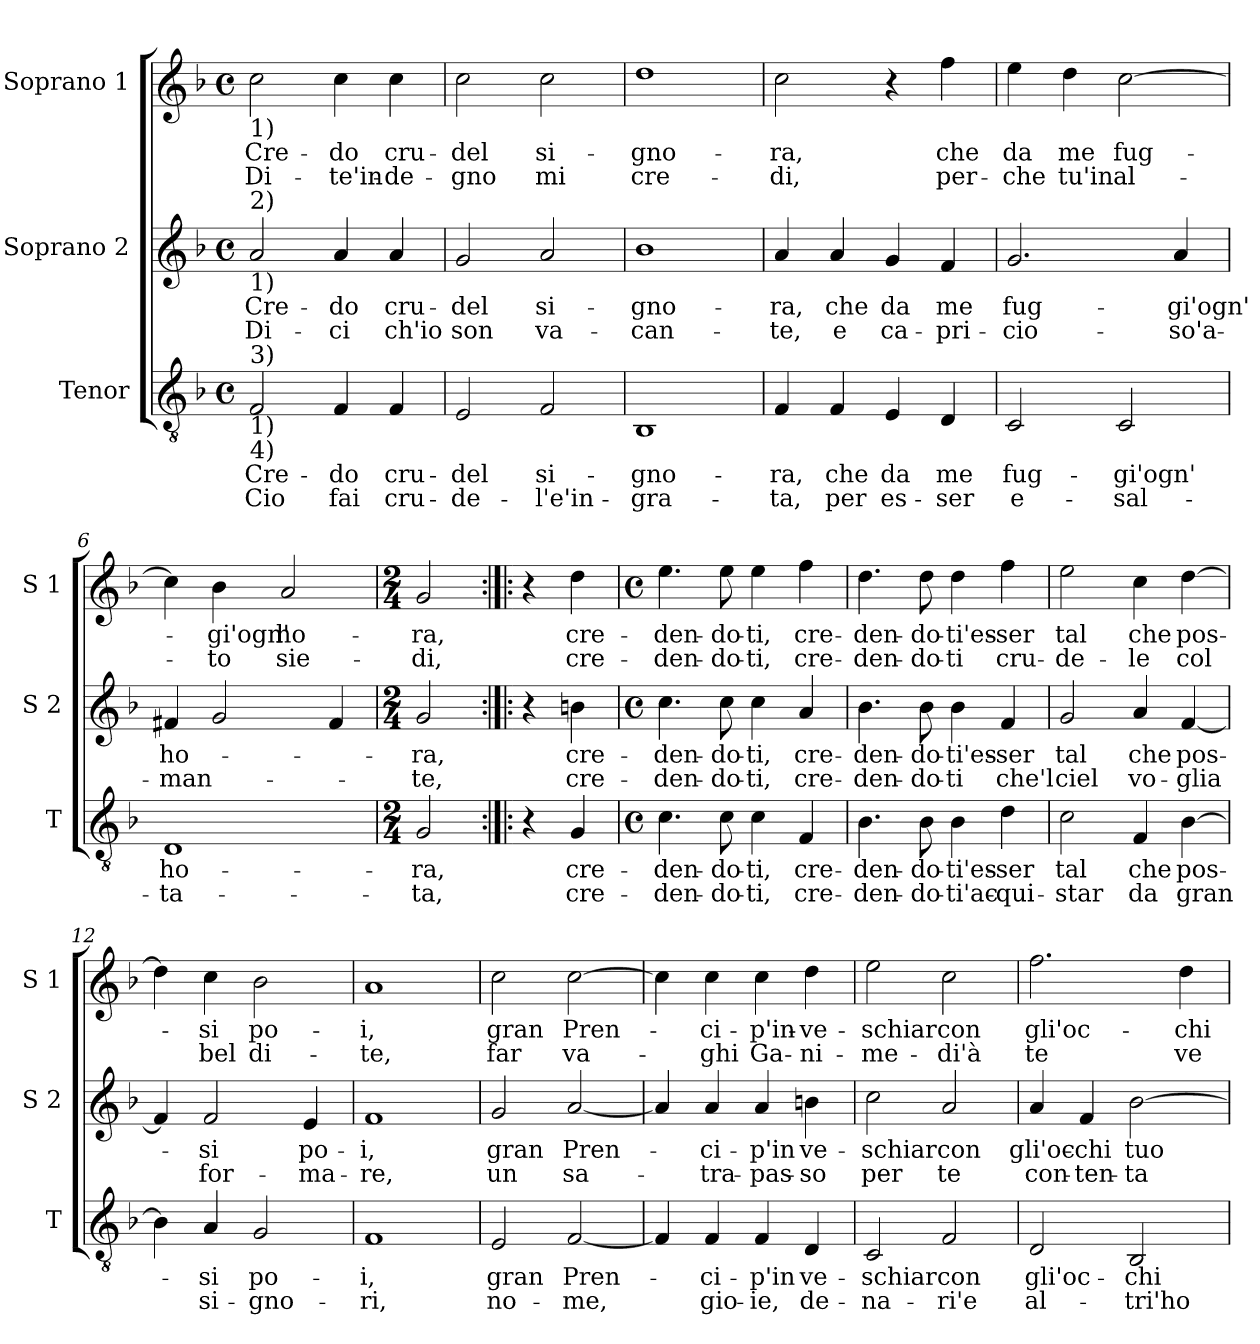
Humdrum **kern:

**kern	**text	**text	**kern	**text	**text	**kern	**text	**text
*part3	*part3	*part3	*part2	*part2	*part2	*part1	*part1	*part1
*staff3	*staff3	*staff3	*staff2	*staff2	*staff2	*staff1	*staff1	*staff1
*I"Tenor	*	*	*I"Soprano 2	*	*	*I"Soprano 1	*	*
*I'T	*	*	*I'S 2	*	*	*I'S 1	*	*
*clefGv2	*	*	*clefG2	*	*	*clefG2	*	*
*k[b-]	*	*	*k[b-]	*	*	*k[b-]	*	*
*F:	*	*	*F:	*	*	*F:	*	*
*M4/4	*	*	*M4/4	*	*	*M4/4	*	*
*met(c)	*	*	*met(c)	*	*	*met(c)	*	*
=1	=1	=1	=1	=1	=1	=1	=1	=1
!	!	!	!	!	!	!LO:TX:b:t=1)	!	!
!	!	!	!LO:TX:a:t=2)	!	!	!	!	!
!	!	!	!LO:TX:b:t=1)	!	!	!	!	!
!LO:TX:a:t=3)	!	!	!	!	!	!	!	!
!LO:TX:b:t=1)	!	!	!	!	!	!	!	!
!LO:TX:b:t=4)	!	!	!	!	!	!	!	!
!	!LO:LY:b	!LO:LY:b	!	!LO:LY:b	!LO:LY:b	!	!LO:LY:b	!LO:LY:b
2F/	Cre-	Cio	2a/	Cre-	Di-	2cc\	Cre-	Di-
!	!LO:LY:b	!LO:LY:b	!	!LO:LY:b	!LO:LY:b	!	!LO:LY:b	!LO:LY:b
4F/	-do	fai	4a/	-do	-ci	4cc\	-do	-te'in-
!	!LO:LY:b	!LO:LY:b	!	!LO:LY:b	!LO:LY:b	!	!LO:LY:b	!LO:LY:b
4F/	cru-	cru-	4a/	cru-	ch'io	4cc\	cru-	-de-
=2	=2	=2	=2	=2	=2	=2	=2	=2
!	!LO:LY:b	!LO:LY:b	!	!LO:LY:b	!LO:LY:b	!	!LO:LY:b	!LO:LY:b
2E/	-del	-de-	2g/	-del	son	2cc\	-del	-gno
!	!LO:LY:b	!LO:LY:b	!	!LO:LY:b	!LO:LY:b	!	!LO:LY:b	!LO:LY:b
2F/	si-	-l'e'in-	2a/	si-	va-	2cc\	si-	mi
=3	=3	=3	=3	=3	=3	=3	=3	=3
!	!LO:LY:b	!LO:LY:b	!	!LO:LY:b	!LO:LY:b	!	!LO:LY:b	!LO:LY:b
1BB-	-gno-	-gra-	1b-	-gno-	-can-	1dd	-gno-	cre-
=4	=4	=4	=4	=4	=4	=4	=4	=4
!	!LO:LY:b	!LO:LY:b	!	!LO:LY:b	!LO:LY:b	!	!LO:LY:b	!LO:LY:b
4F/	-ra,	-ta,	4a/	-ra,	-te,	2cc\	-ra,	-di,
!	!LO:LY:b	!LO:LY:b	!	!LO:LY:b	!LO:LY:b	!	!	!
4F/	che	per	4a/	che	e	.	.	.
!	!LO:LY:b	!LO:LY:b	!	!LO:LY:b	!LO:LY:b	!	!	!
4E/	da	es-	4g/	da	ca-	4r	.	.
!	!LO:LY:b	!LO:LY:b	!	!LO:LY:b	!LO:LY:b	!	!LO:LY:b	!LO:LY:b
4D/	me	-ser	4f/	me	-pri-	4ff\	che	per-
=5	=5	=5	=5	=5	=5	=5	=5	=5
!	!LO:LY:b	!LO:LY:b	!	!LO:LY:b	!LO:LY:b	!	!LO:LY:b	!LO:LY:b
2C/	fug-	e-	2.g/	fug-	-cio-	4ee\	da	-che
!	!	!	!	!	!	!	!LO:LY:b	!LO:LY:b
.	.	.	.	.	.	4dd\	me	tu'in
!	!LO:LY:b	!LO:LY:b	!	!	!	!	!LO:LY:b	!LO:LY:b
2C/	-gi'ogn'	-sal-	.	.	.	[2cc\	fug-	al-
!	!	!	!	!LO:LY:b	!LO:LY:b	!	!	!
.	.	.	4a/	-gi'ogn'	-so'a-	.	.	.
!!LO:LB:g=z
=6	=6	=6	=6	=6	=6	=6	=6	=6
!	!LO:LY:b	!LO:LY:b	!	!LO:LY:b	!LO:LY:b	!	!	!
1D	ho-	-ta-	4f#X/	ho-	-man-	4cc\]	.	.
!	!	!	!	!	!	!	!LO:LY:b	!LO:LY:b
.	.	.	2g/	.	.	4b-\	-gi'ogn'	-to
!	!	!	!	!	!	!	!LO:LY:b	!LO:LY:b
.	.	.	.	.	.	2a/	ho-	sie-
.	.	.	4f#/	.	.	.	.	.
=7	=7	=7	=7	=7	=7	=7	=7	=7
*M2/4	*	*	*M2/4	*	*	*M2/4	*	*
!	!LO:LY:b	!LO:LY:b	!	!LO:LY:b	!LO:LY:b	!	!LO:LY:b	!LO:LY:b
2G/	-ra,	-ta,	2g/	-ra,	-te,	2g/	-ra,	-di,
=8:|!|:	=8:|!|:	=8:|!|:	=8:|!|:	=8:|!|:	=8:|!|:	=8:|!|:	=8:|!|:	=8:|!|:
4r	.	.	4r	.	.	4r	.	.
!	!LO:LY:b	!LO:LY:b	!	!LO:LY:b	!LO:LY:b	!	!LO:LY:b	!LO:LY:b
4G/	cre-	cre-	4bn\	cre-	cre-	4dd\	cre-	cre-
=9	=9	=9	=9	=9	=9	=9	=9	=9
*M4/4	*	*	*M4/4	*	*	*M4/4	*	*
*met(c)	*	*	*met(c)	*	*	*met(c)	*	*
!	!LO:LY:b	!LO:LY:b	!	!LO:LY:b	!LO:LY:b	!	!LO:LY:b	!LO:LY:b
4.c\	-den-	-den-	4.cc\	-den-	-den-	4.ee\	-den-	-den-
!	!LO:LY:b	!LO:LY:b	!	!LO:LY:b	!LO:LY:b	!	!LO:LY:b	!LO:LY:b
8c\	-do-	-do-	8cc\	-do-	-do-	8ee\	-do-	-do-
!	!LO:LY:b	!LO:LY:b	!	!LO:LY:b	!LO:LY:b	!	!LO:LY:b	!LO:LY:b
4c\	-ti,	-ti,	4cc\	-ti,	-ti,	4ee\	-ti,	-ti,
!	!LO:LY:b	!LO:LY:b	!	!LO:LY:b	!LO:LY:b	!	!LO:LY:b	!LO:LY:b
4F/	cre-	cre-	4a/	cre-	cre-	4ff\	cre-	cre-
=10	=10	=10	=10	=10	=10	=10	=10	=10
!	!LO:LY:b	!LO:LY:b	!	!LO:LY:b	!LO:LY:b	!	!LO:LY:b	!LO:LY:b
4.B-\	-den-	-den-	4.b-\	-den-	-den-	4.dd\	-den-	-den-
!	!LO:LY:b	!LO:LY:b	!	!LO:LY:b	!LO:LY:b	!	!LO:LY:b	!LO:LY:b
8B-\	-do-	-do-	8b-\	-do-	-do-	8dd\	-do-	-do-
!	!LO:LY:b	!LO:LY:b	!	!LO:LY:b	!LO:LY:b	!	!LO:LY:b	!LO:LY:b
4B-\	-ti'es-	-ti'ac-	4b-\	-ti'es-	-ti	4dd\	-ti'es-	-ti
!	!LO:LY:b	!LO:LY:b	!	!LO:LY:b	!LO:LY:b	!	!LO:LY:b	!LO:LY:b
4d\	-ser	-qui-	4f/	-ser	che'l	4ff\	-ser	cru-
!!LO:PB:g=z
=11	=11	=11	=11	=11	=11	=11	=11	=11
!	!LO:LY:b	!LO:LY:b	!	!LO:LY:b	!LO:LY:b	!	!LO:LY:b	!LO:LY:b
2c\	tal	-star	2g/	tal	ciel	2ee\	tal	-de-
!	!LO:LY:b	!LO:LY:b	!	!LO:LY:b	!LO:LY:b	!	!LO:LY:b	!LO:LY:b
4F/	che	da	4a/	che	vo-	4cc\	che	-le
!	!LO:LY:b	!LO:LY:b	!	!LO:LY:b	!LO:LY:b	!	!LO:LY:b	!LO:LY:b
[4B-\	pos-	gran	[4f/	pos-	-glia	[4dd\	pos-	col
=12	=12	=12	=12	=12	=12	=12	=12	=12
4B-\]	.	.	4f/]	.	.	4dd\]	.	.
!	!LO:LY:b	!LO:LY:b	!	!LO:LY:b	!LO:LY:b	!	!LO:LY:b	!LO:LY:b
4A/	-si	si-	2f/	-si	for-	4cc\	-si	bel
!	!LO:LY:b	!LO:LY:b	!	!	!	!	!LO:LY:b	!LO:LY:b
2G/	po-	-gno-	.	.	.	2b-\	po-	di-
!	!	!	!	!LO:LY:b	!LO:LY:b	!	!	!
.	.	.	4e/	po-	-ma-	.	.	.
=13	=13	=13	=13	=13	=13	=13	=13	=13
!	!LO:LY:b	!LO:LY:b	!	!LO:LY:b	!LO:LY:b	!	!LO:LY:b	!LO:LY:b
1F	-i,	-ri,	1f	-i,	-re,	1a	-i,	-te,
=14	=14	=14	=14	=14	=14	=14	=14	=14
!	!LO:LY:b	!LO:LY:b	!	!LO:LY:b	!LO:LY:b	!	!LO:LY:b	!LO:LY:b
2E/	gran	no-	2g/	gran	un	2cc\	gran	far
!	!LO:LY:b	!LO:LY:b	!	!LO:LY:b	!LO:LY:b	!	!LO:LY:b	!LO:LY:b
[2F/	Pren-	-me,	[2a/	Pren-	sa-	[2cc\	Pren-	va-
=15	=15	=15	=15	=15	=15	=15	=15	=15
4F/]	.	.	4a/]	.	.	4cc\]	.	.
!	!LO:LY:b	!LO:LY:b	!	!LO:LY:b	!LO:LY:b	!	!LO:LY:b	!LO:LY:b
4F/	-ci-	gio-	4a/	-ci-	-tra-	4cc\	-ci-	-ghi
!	!LO:LY:b	!LO:LY:b	!	!LO:LY:b	!LO:LY:b	!	!LO:LY:b	!LO:LY:b
4F/	-p'in	-ie,	4a/	-p'in	-pas-	4cc\	-p'in-	Ga-
!	!LO:LY:b	!LO:LY:b	!	!LO:LY:b	!LO:LY:b	!	!LO:LY:b	!LO:LY:b
4D/	ve-	de-	4bn\	ve-	-so	4dd\	-ve-	-ni-
!!LO:LB:g=z
=16	=16	=16	=16	=16	=16	=16	=16	=16
!	!LO:LY:b	!LO:LY:b	!	!LO:LY:b	!LO:LY:b	!	!LO:LY:b	!LO:LY:b
2C/	-schiar	-na-	2cc\	-schiar	per	2ee\	-schiar	-me-
!	!LO:LY:b	!LO:LY:b	!	!LO:LY:b	!LO:LY:b	!	!LO:LY:b	!LO:LY:b
2F/	con	-ri'e	2a/	con	te	2cc\	con	-di'à
=17	=17	=17	=17	=17	=17	=17	=17	=17
!	!LO:LY:b	!LO:LY:b	!	!LO:LY:b	!LO:LY:b	!	!LO:LY:b	!LO:LY:b
2D/	gli'oc-	al-	4a/	gli'oc-	con-	2.ff\	gli'oc-	te
!	!	!	!	!LO:LY:b	!LO:LY:b	!	!	!
.	.	.	4f/	-chi	-ten-	.	.	.
!	!LO:LY:b	!LO:LY:b	!	!LO:LY:b	!LO:LY:b	!	!	!
2BB-/	-chi	-tri'ho-	[2b-\	tuo-	-ta-	.	.	.
!	!	!	!	!	!	!	!LO:LY:b	!LO:LY:b
.	.	.	.	.	.	4dd\	-chi	ve-
=	=	=	=	=	=	=	=	=
*-	*-	*-	*-	*-	*-	*-	*-	*-
